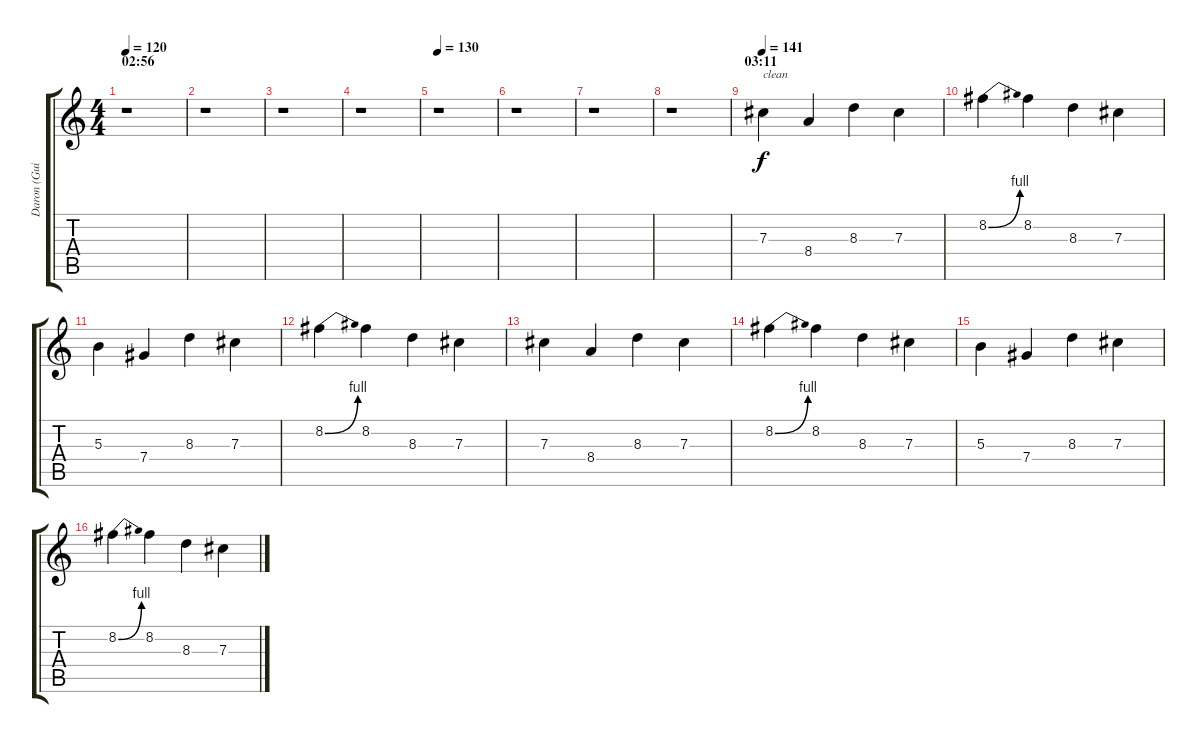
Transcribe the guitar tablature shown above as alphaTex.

\track ("Daron (Guitar 5)" "Daron (Gui") {instrument acousticguitarnylon}
\staff {score tabs}
\tuning (Eb4 Bb3 Gb3 Db3 Ab2 Db2) {hide}
\ts (4 4)
\section ("" "02:56")
\tempo 120
\clef g2
\ks c
r.1{dy f} |
r.1 |
r.1 |
r.1 |
\tempo 130
r.1 |
r.1 |
r.1 |
r.1 |
\section ("" "03:11")
\tempo 141
7.3.4{txt "clean" volume 11 balance 0 instrument acousticguitarnylon} 8.4.4 8.3.4 7.3.4 |
8.2{be (bend 0 0 60 4)}.4 8.2.4 8.3.4 7.3.4 |
5.3.4 7.4.4 8.3.4 7.3.4 |
8.2{be (bend 0 0 60 4)}.4 8.2.4 8.3.4 7.3.4 |
7.3.4{volume 11 balance 0 instrument acousticguitarnylon} 8.4.4 8.3.4 7.3.4 |
8.2{be (bend 0 0 60 4)}.4 8.2.4 8.3.4 7.3.4 |
5.3.4 7.4.4 8.3.4 7.3.4 |
8.2{be (bend 0 0 60 4)}.4 8.2.4 8.3.4 7.3.4
